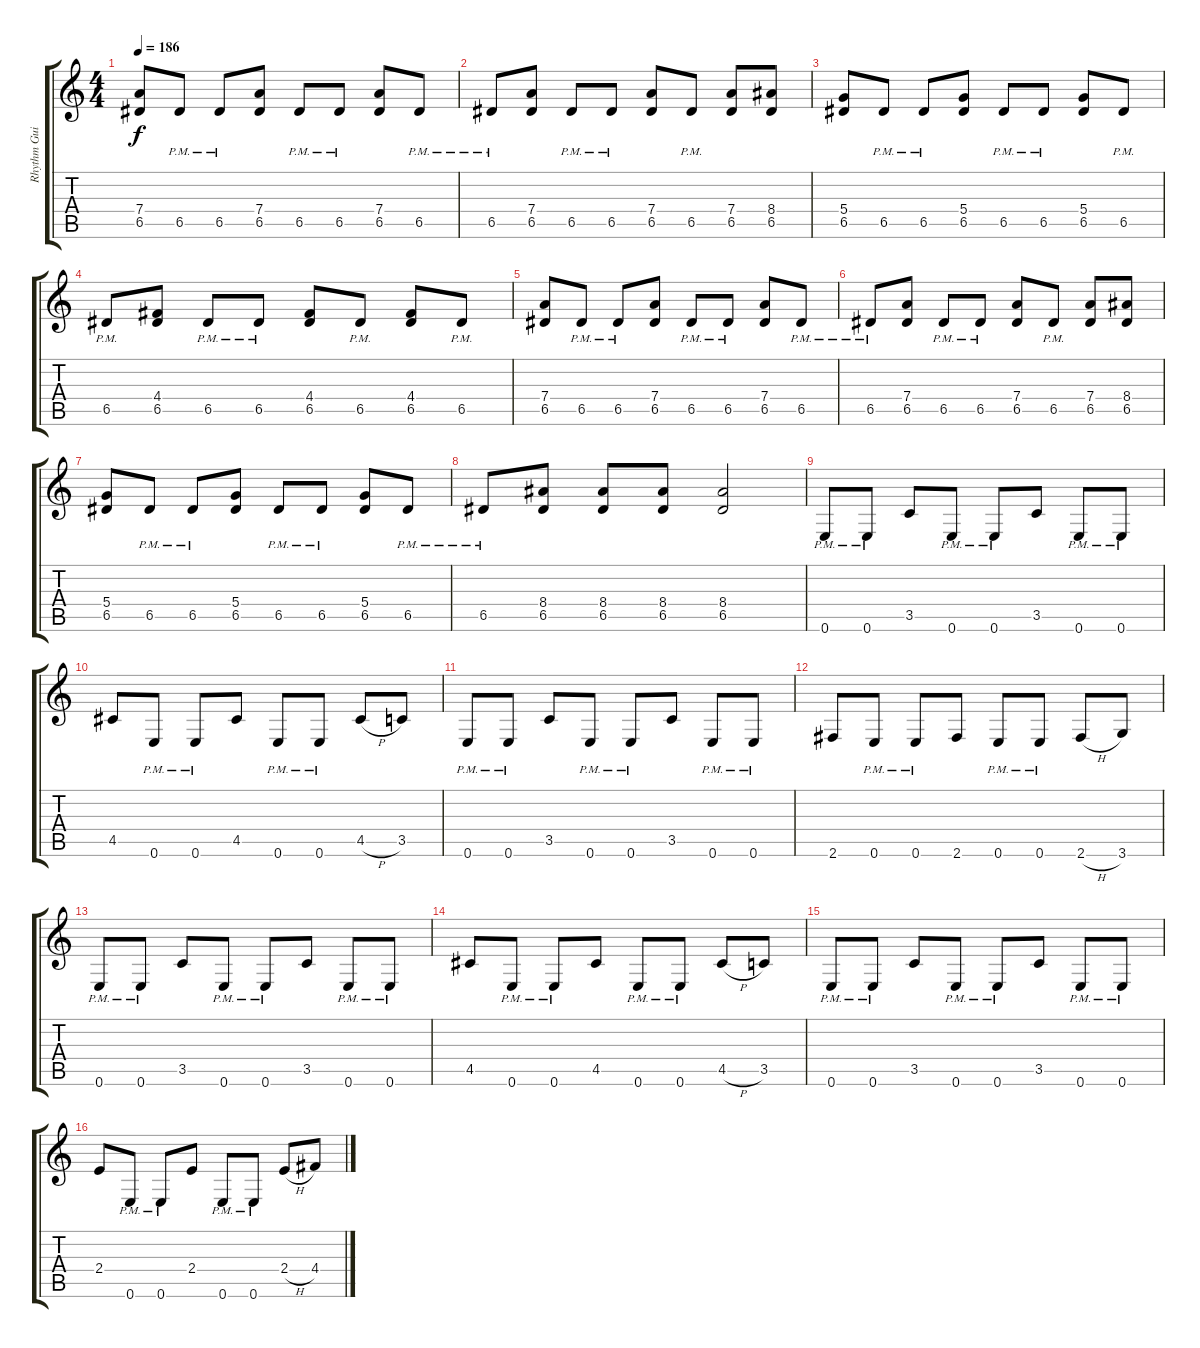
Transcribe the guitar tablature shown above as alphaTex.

\track ("Rhythm Guitar" "Rhythm Gui") {instrument distortionguitar}
\staff {score tabs}
\tuning (E4 B3 G3 D3 A2 E2) {hide}
\ts (4 4)
\tempo 186
\clef g2
\ks c
(7.4 6.5).8{dy f} 6.5{pm}.8 6.5{pm}.8 (7.4 6.5).8 6.5{pm}.8 6.5{pm}.8 (7.4 6.5).8 6.5{pm}.8 |
6.5{pm}.8 (7.4 6.5).8 6.5{pm}.8 6.5{pm}.8 (7.4 6.5).8 6.5{pm}.8 (7.4 6.5).8 (8.4 6.5).8 |
(5.4 6.5).8 6.5{pm}.8 6.5{pm}.8 (5.4 6.5).8 6.5{pm}.8 6.5{pm}.8 (5.4 6.5).8 6.5{pm}.8 |
6.5{pm}.8 (4.4 6.5).8 6.5{pm}.8 6.5{pm}.8 (4.4 6.5).8 6.5{pm}.8 (4.4 6.5).8 6.5{pm}.8 |
(7.4 6.5).8 6.5{pm}.8 6.5{pm}.8 (7.4 6.5).8 6.5{pm}.8 6.5{pm}.8 (7.4 6.5).8 6.5{pm}.8 |
6.5{pm}.8 (7.4 6.5).8 6.5{pm}.8 6.5{pm}.8 (7.4 6.5).8 6.5{pm}.8 (7.4 6.5).8 (8.4 6.5).8 |
(5.4 6.5).8 6.5{pm}.8 6.5{pm}.8 (5.4 6.5).8 6.5{pm}.8 6.5{pm}.8 (5.4 6.5).8 6.5{pm}.8 |
6.5{pm}.8 (8.4 6.5).8 (8.4 6.5).8 (8.4 6.5).8 (8.4 6.5).2 |
0.6{pm}.8 0.6{pm}.8 3.5.8 0.6{pm}.8 0.6{pm}.8 3.5.8 0.6{pm}.8 0.6{pm}.8 |
4.5.8 0.6{pm}.8 0.6{pm}.8 4.5.8 0.6{pm}.8 0.6{pm}.8 4.5{h}.8 3.5.8 |
0.6{pm}.8 0.6{pm}.8 3.5.8 0.6{pm}.8 0.6{pm}.8 3.5.8 0.6{pm}.8 0.6{pm}.8 |
2.6.8 0.6{pm}.8 0.6{pm}.8 2.6.8 0.6{pm}.8 0.6{pm}.8 2.6{h}.8 3.6.8 |
0.6{pm}.8 0.6{pm}.8 3.5.8 0.6{pm}.8 0.6{pm}.8 3.5.8 0.6{pm}.8 0.6{pm}.8 |
4.5.8 0.6{pm}.8 0.6{pm}.8 4.5.8 0.6{pm}.8 0.6{pm}.8 4.5{h}.8 3.5.8 |
0.6{pm}.8 0.6{pm}.8 3.5.8 0.6{pm}.8 0.6{pm}.8 3.5.8 0.6{pm}.8 0.6{pm}.8 |
2.4.8 0.6{pm}.8 0.6{pm}.8 2.4.8 0.6{pm}.8 0.6{pm}.8 2.4{h}.8 4.4.8
